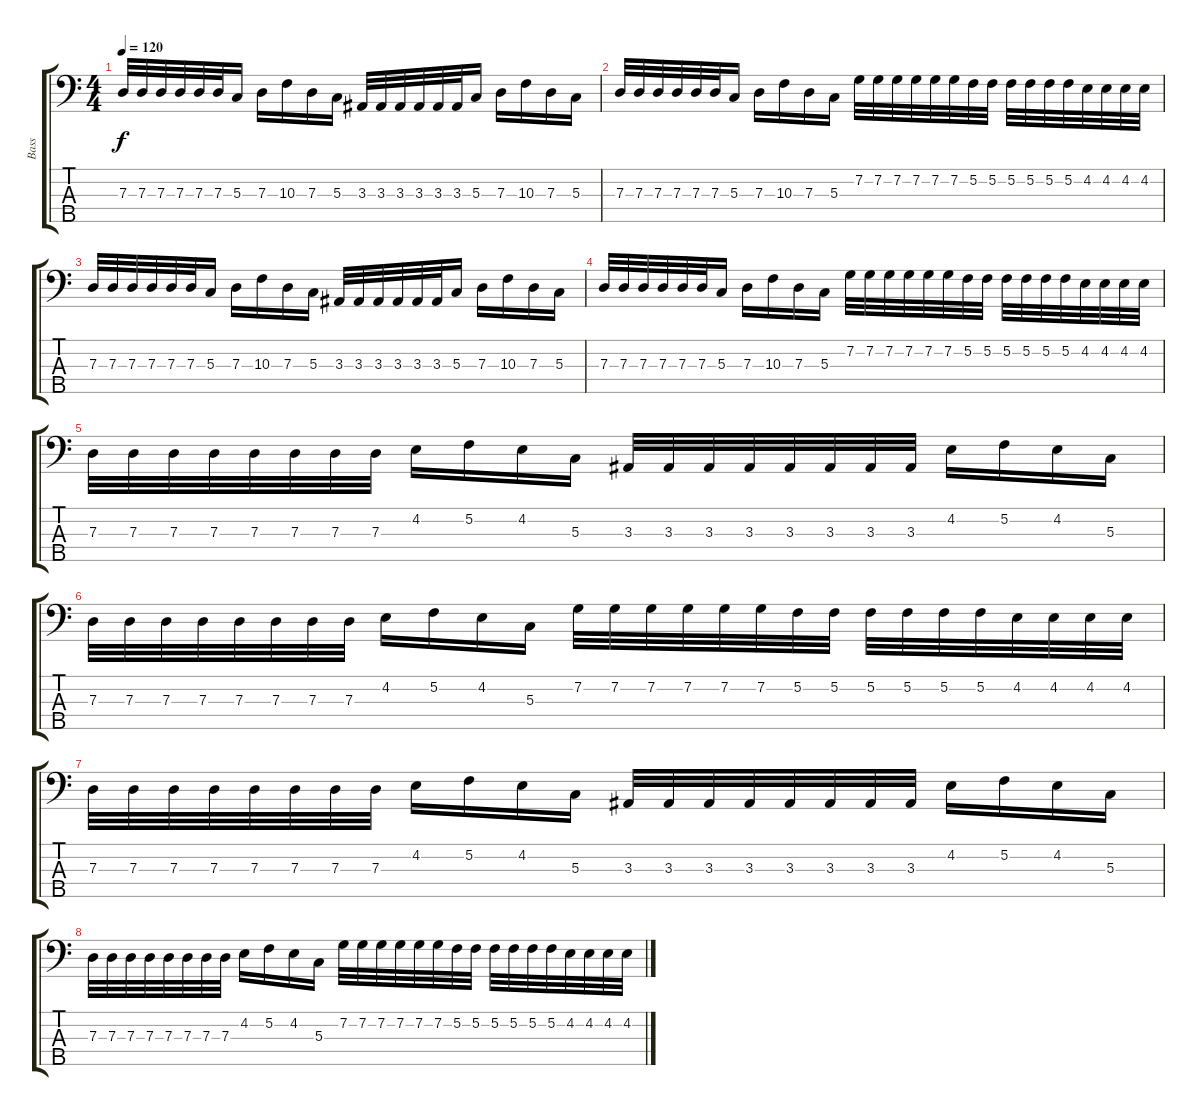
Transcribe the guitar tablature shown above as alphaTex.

\track ("Bass" "Bass") {instrument electricbassfinger}
\staff {score tabs}
\tuning (F2 C2 G1 D1 A0) {hide}
\ts (4 4)
\tempo 120
\clef f4
\ks c
7.3.32{dy f} 7.3.32 7.3.32 7.3.32 7.3.32 7.3.32 5.3.16 7.3.16 10.3.16 7.3.16 5.3.16 3.3.32 3.3.32 3.3.32 3.3.32 3.3.32 3.3.32 5.3.16 7.3.16 10.3.16 7.3.16 5.3.16 |
7.3.32 7.3.32 7.3.32 7.3.32 7.3.32 7.3.32 5.3.16 7.3.16 10.3.16 7.3.16 5.3.16 7.2.32 7.2.32 7.2.32 7.2.32 7.2.32 7.2.32 5.2.32 5.2.32 5.2.32 5.2.32 5.2.32 5.2.32 4.2.32 4.2.32 4.2.32 4.2.32 |
7.3.32 7.3.32 7.3.32 7.3.32 7.3.32 7.3.32 5.3.16 7.3.16 10.3.16 7.3.16 5.3.16 3.3.32 3.3.32 3.3.32 3.3.32 3.3.32 3.3.32 5.3.16 7.3.16 10.3.16 7.3.16 5.3.16 |
7.3.32 7.3.32 7.3.32 7.3.32 7.3.32 7.3.32 5.3.16 7.3.16 10.3.16 7.3.16 5.3.16 7.2.32 7.2.32 7.2.32 7.2.32 7.2.32 7.2.32 5.2.32 5.2.32 5.2.32 5.2.32 5.2.32 5.2.32 4.2.32 4.2.32 4.2.32 4.2.32 |
7.3.32 7.3.32 7.3.32 7.3.32 7.3.32 7.3.32 7.3.32 7.3.32 4.2.16 5.2.16 4.2.16 5.3.16 3.3.32 3.3.32 3.3.32 3.3.32 3.3.32 3.3.32 3.3.32 3.3.32 4.2.16 5.2.16 4.2.16 5.3.16 |
7.3.32 7.3.32 7.3.32 7.3.32 7.3.32 7.3.32 7.3.32 7.3.32 4.2.16 5.2.16 4.2.16 5.3.16 7.2.32 7.2.32 7.2.32 7.2.32 7.2.32 7.2.32 5.2.32 5.2.32 5.2.32 5.2.32 5.2.32 5.2.32 4.2.32 4.2.32 4.2.32 4.2.32 |
7.3.32 7.3.32 7.3.32 7.3.32 7.3.32 7.3.32 7.3.32 7.3.32 4.2.16 5.2.16 4.2.16 5.3.16 3.3.32 3.3.32 3.3.32 3.3.32 3.3.32 3.3.32 3.3.32 3.3.32 4.2.16 5.2.16 4.2.16 5.3.16 |
7.3.32 7.3.32 7.3.32 7.3.32 7.3.32 7.3.32 7.3.32 7.3.32 4.2.16 5.2.16 4.2.16 5.3.16 7.2.32 7.2.32 7.2.32 7.2.32 7.2.32 7.2.32 5.2.32 5.2.32 5.2.32 5.2.32 5.2.32 5.2.32 4.2.32 4.2.32 4.2.32 4.2.32
